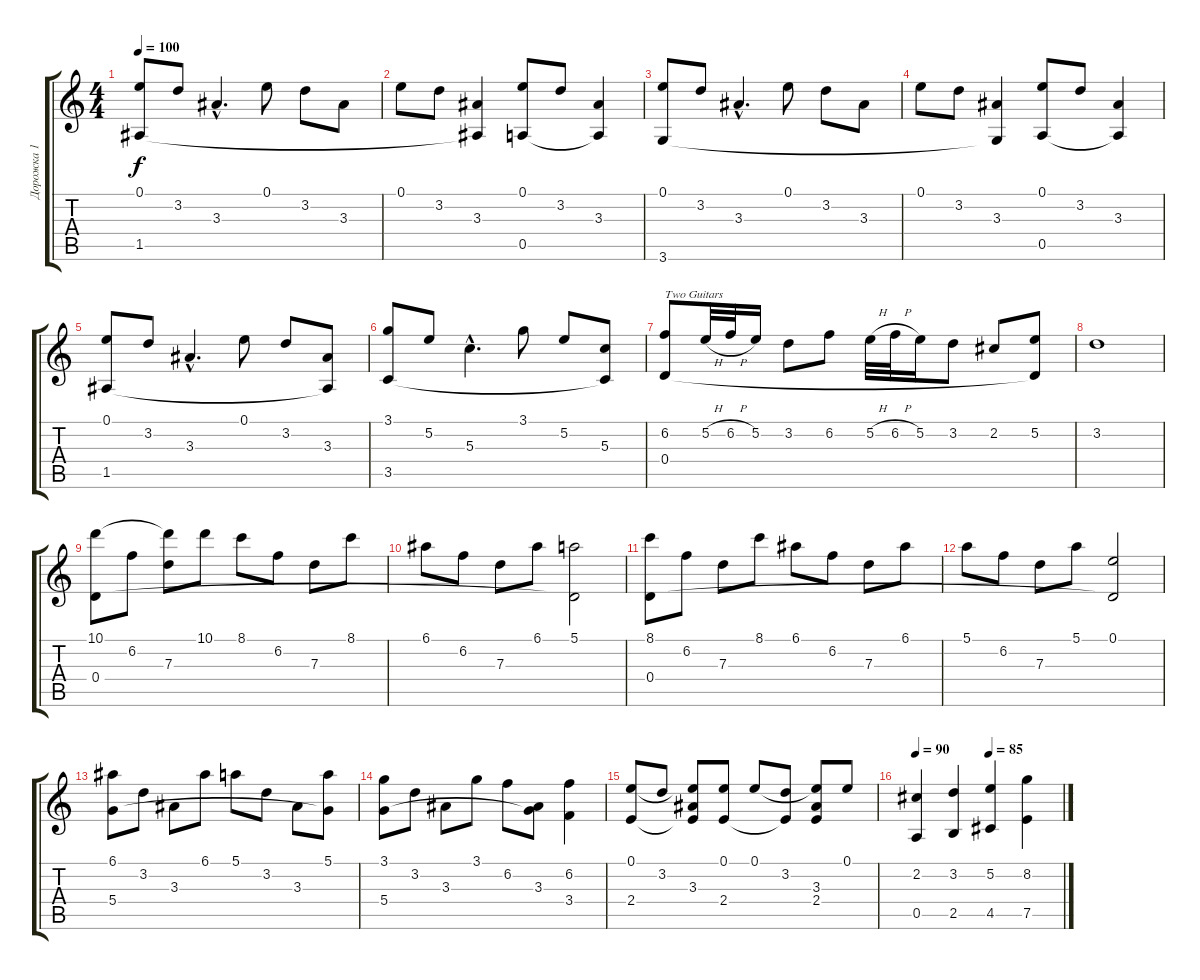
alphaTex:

\track ("Дорожка 1" "Дорожка 1") {instrument acousticguitarsteel}
\staff {score tabs}
\tuning (E4 B3 G3 D3 A2 E2) {hide}
\ts (4 4)
\tempo 100
\clef g2
\ks c
(0.1 1.5).8{dy f} 3.2.8 3.3{hac}.4{d} 0.1.8 3.2.8 3.3.8 |
0.1.8 3.2.8 (3.3 1.5{t}).4 (0.1 0.5).8 3.2.8 (3.3 0.5{t}).4 |
(0.1 3.6).8 3.2.8 3.3{hac}.4{d} 0.1.8 3.2.8 3.3.8 |
0.1.8 3.2.8 (3.3 3.6{t}).4 (0.1 0.5).8 3.2.8 (3.3 0.5{t}).4 |
(0.1 1.5).8 3.2.8 3.3{hac}.4{d} 0.1.8 3.2.8 (3.3 1.5{t}).8 |
(3.1 3.5).8 5.2.8 5.3{hac}.4{d} 3.1.8 5.2.8 (5.3 3.5{t}).8 |
(6.2 0.4).8{txt "Two Guitars"} 5.2{h}.32 6.2{h}.32 5.2.16 3.2.8 6.2.8 5.2{h}.32 6.2{h}.32 5.2.16 3.2.8 2.2.8 (5.2 0.4{t}).8 |
3.2.1 |
(10.1 0.4).8 6.2.8 (10.1{t} 7.3).8 10.1.8 8.1.8 6.2.8 7.3.8 8.1.8 |
6.1.8 6.2.8 7.3.8 6.1.8 (5.1 0.4{t}).2 |
(8.1 0.4).8 6.2.8 7.3.8 8.1.8 6.1.8 6.2.8 7.3.8 6.1.8 |
5.1.8 6.2.8 7.3.8 5.1.8 (0.1 0.4{t}).2 |
(6.1 5.4).8 3.2.8 3.3.8 6.1.8 5.1.8 3.2.8 3.3.8 (5.1 5.4{t}).8 |
(3.1 5.4).8 3.2.8 3.3.8 3.1.8 6.2.8 (3.3 5.4{t}).8 (6.2 3.4).4 |
(0.1 2.4).8 3.2.8 (0.1{t} 3.3 2.4{t}).8 (0.1 2.4).8 0.1.8 (3.2 2.4{t}).8 (0.1{t} 3.3 2.4).8 0.1.8 |
\tempo 90
\tempo (85 0.5)
(2.2 0.5).4 (3.2 2.5).4 (5.2 4.5).4 (8.2 7.5).4
